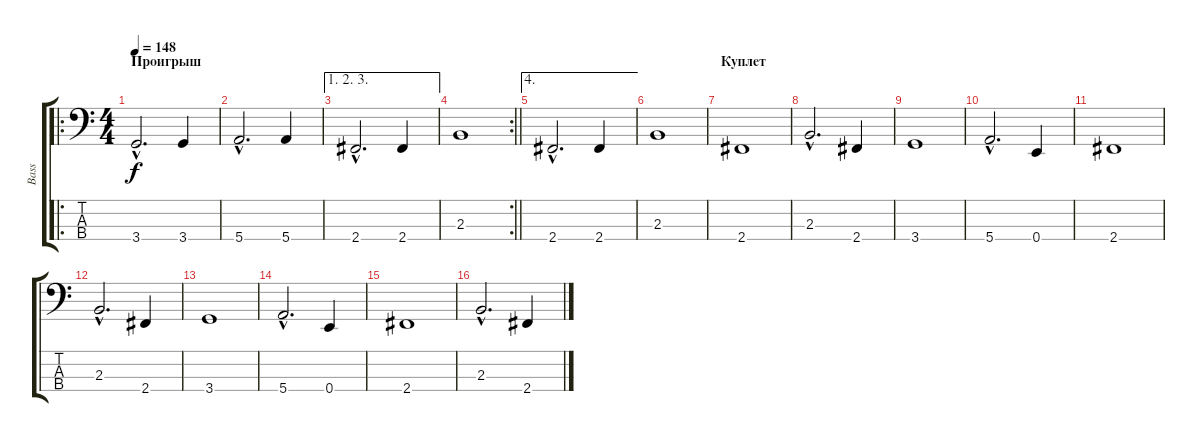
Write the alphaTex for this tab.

\track ("Bass" "Bass") {instrument electricbassfinger}
\staff {score tabs}
\tuning (G2 D2 A1 E1) {hide}
\ro
\ts (4 4)
\section ("" "Проигрыш")
\tempo 148
\clef f4
\ks c
3.4{hac}.2{d dy f volume 9} 3.4.4 |
5.4{hac}.2{d} 5.4.4 |
\ae (1 2 3)
2.4{hac}.2{d} 2.4.4 |
\rc 2
\barLineRight lightlight
2.3.1 |
\ae 4
2.4{hac}.2{d} 2.4.4 |
2.3.1 |
\section ("" "Куплет")
2.4.1{volume 9} |
2.3{hac}.2{d} 2.4.4 |
3.4.1 |
5.4{hac}.2{d} 0.4.4 |
2.4.1{volume 9} |
2.3{hac}.2{d} 2.4.4 |
3.4.1 |
5.4{hac}.2{d} 0.4.4 |
2.4.1{volume 9} |
2.3{hac}.2{d} 2.4.4
